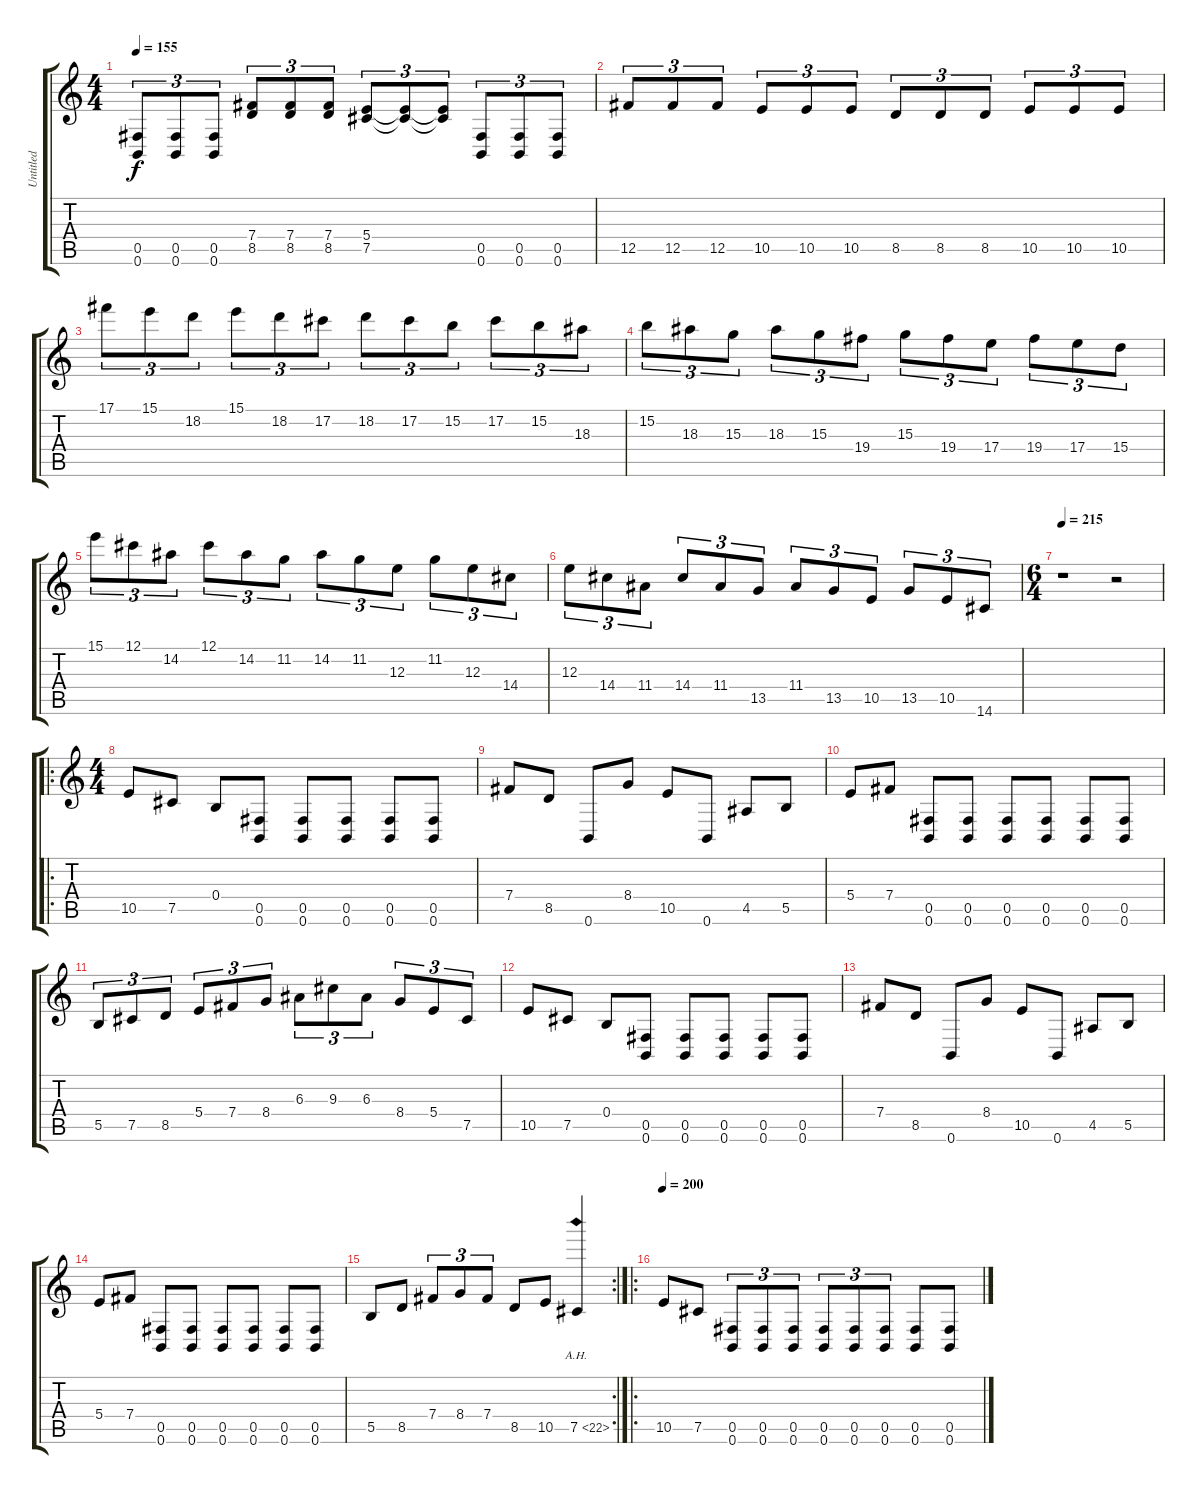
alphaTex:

\track ("Untitled" "Untitled") {instrument distortionguitar}
\staff {score tabs}
\tuning (Db4 Ab3 E3 B2 Gb2 B1) {hide}
\ts (4 4)
\tempo 155
\clef g2
\ks c
(0.5 0.6).8{tu (3 2) dy f} (0.5 0.6).8{tu (3 2)} (0.5 0.6).8{tu (3 2)} (7.4 8.5).8{tu (3 2)} (7.4 8.5).8{tu (3 2)} (7.4 8.5).8{tu (3 2)} (5.4 7.5).8{tu (3 2)} (5.4{t} 7.5{t}).8{tu (3 2)} (5.4{t} 7.5{t}).8{tu (3 2)} (0.5 0.6).8{tu (3 2)} (0.5 0.6).8{tu (3 2)} (0.5 0.6).8{tu (3 2)} |
12.5.8{tu (3 2)} 12.5.8{tu (3 2)} 12.5.8{tu (3 2)} 10.5.8{tu (3 2)} 10.5.8{tu (3 2)} 10.5.8{tu (3 2)} 8.5.8{tu (3 2)} 8.5.8{tu (3 2)} 8.5.8{tu (3 2)} 10.5.8{tu (3 2)} 10.5.8{tu (3 2)} 10.5.8{tu (3 2)} |
17.1.8{tu (3 2)} 15.1.8{tu (3 2)} 18.2.8{tu (3 2)} 15.1.8{tu (3 2)} 18.2.8{tu (3 2)} 17.2.8{tu (3 2)} 18.2.8{tu (3 2)} 17.2.8{tu (3 2)} 15.2.8{tu (3 2)} 17.2.8{tu (3 2)} 15.2.8{tu (3 2)} 18.3.8{tu (3 2)} |
15.2.8{tu (3 2)} 18.3.8{tu (3 2)} 15.3.8{tu (3 2)} 18.3.8{tu (3 2)} 15.3.8{tu (3 2)} 19.4.8{tu (3 2)} 15.3.8{tu (3 2)} 19.4.8{tu (3 2)} 17.4.8{tu (3 2)} 19.4.8{tu (3 2)} 17.4.8{tu (3 2)} 15.4.8{tu (3 2)} |
15.1.8{tu (3 2)} 12.1.8{tu (3 2)} 14.2.8{tu (3 2)} 12.1.8{tu (3 2)} 14.2.8{tu (3 2)} 11.2.8{tu (3 2)} 14.2.8{tu (3 2)} 11.2.8{tu (3 2)} 12.3.8{tu (3 2)} 11.2.8{tu (3 2)} 12.3.8{tu (3 2)} 14.4.8{tu (3 2)} |
12.3.8{tu (3 2)} 14.4.8{tu (3 2)} 11.4.8{tu (3 2)} 14.4.8{tu (3 2)} 11.4.8{tu (3 2)} 13.5.8{tu (3 2)} 11.4.8{tu (3 2)} 13.5.8{tu (3 2)} 10.5.8{tu (3 2)} 13.5.8{tu (3 2)} 10.5.8{tu (3 2)} 14.6.8{tu (3 2)} |
\ts (6 4)
\tempo 215
r.1 r.2 |
\ro
\ts (4 4)
10.5.8 7.5.8 0.4.8 (0.5 0.6).8 (0.5 0.6).8 (0.5 0.6).8 (0.5 0.6).8 (0.5 0.6).8 |
7.4.8 8.5.8 0.6.8 8.4.8 10.5.8 0.6.8 4.5.8 5.5.8 |
5.4.8 7.4.8 (0.5 0.6).8 (0.5 0.6).8 (0.5 0.6).8 (0.5 0.6).8 (0.5 0.6).8 (0.5 0.6).8 |
5.5.8{tu (3 2)} 7.5.8{tu (3 2)} 8.5.8{tu (3 2)} 5.4.8{tu (3 2)} 7.4.8{tu (3 2)} 8.4.8{tu (3 2)} 6.3.8{tu (3 2)} 9.3.8{tu (3 2)} 6.3.8{tu (3 2)} 8.4.8{tu (3 2)} 5.4.8{tu (3 2)} 7.5.8{tu (3 2)} |
10.5.8 7.5.8 0.4.8 (0.5 0.6).8 (0.5 0.6).8 (0.5 0.6).8 (0.5 0.6).8 (0.5 0.6).8 |
7.4.8 8.5.8 0.6.8 8.4.8 10.5.8 0.6.8 4.5.8 5.5.8 |
5.4.8 7.4.8 (0.5 0.6).8 (0.5 0.6).8 (0.5 0.6).8 (0.5 0.6).8 (0.5 0.6).8 (0.5 0.6).8 |
\rc 2
5.5.8 8.5.8 7.4.8{tu (3 2)} 8.4.8{tu (3 2)} 7.4.8{tu (3 2)} 8.5.8 10.5.8 7.5{ah 15}.4 |
\ro
\tempo 200
10.5.8 7.5.8 (0.5 0.6).8{tu (3 2)} (0.5 0.6).8{tu (3 2)} (0.5 0.6).8{tu (3 2)} (0.5 0.6).8{tu (3 2)} (0.5 0.6).8{tu (3 2)} (0.5 0.6).8{tu (3 2)} (0.5 0.6).8 (0.5 0.6).8
